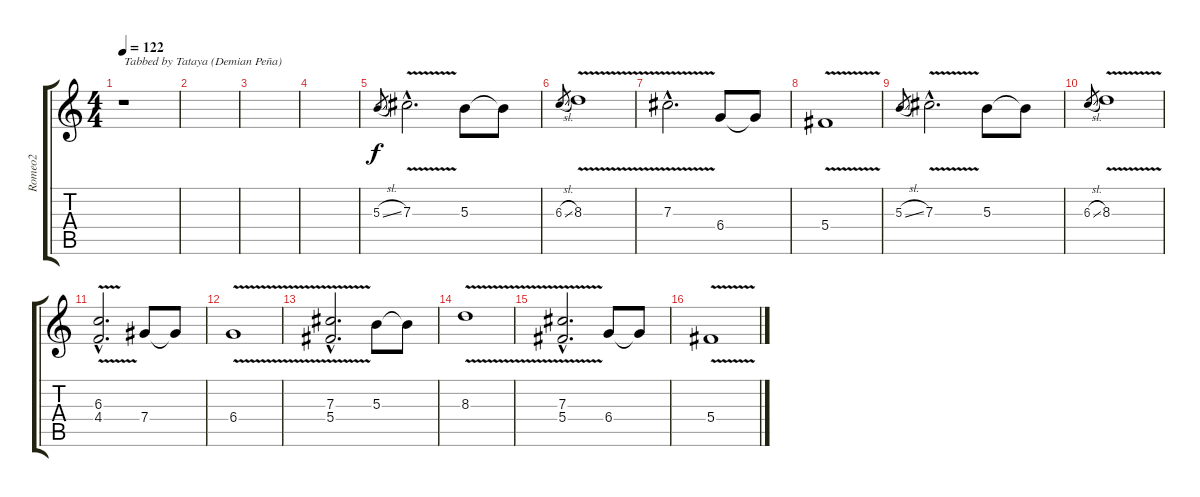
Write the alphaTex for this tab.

\track ("Romeo2" "Romeo2") {instrument distortionguitar}
\staff {score tabs}
\tuning (Eb4 Bb3 Gb3 Db3 Ab2 Eb2) {hide}
\ts (4 4)
\tempo 122
\clef g2
\ks c
r.1{txt "Tabbed by Tataya (Demian Peña)" dy f instrument distortionguitar} |
|
|
|
5.3{sl}.8{gr} 7.3{v hac}.2{d} 5.3.8 5.3{t}.8 |
6.3{sl}.8{gr} 8.3{v}.1 |
7.3{v hac}.2{d} 6.4.8 6.4{t}.8 |
5.4{v}.1 |
5.3{sl}.8{gr} 7.3{v hac}.2{d} 5.3.8 5.3{t}.8 |
6.3{sl}.8{gr} 8.3{v}.1 |
(6.3{v hac} 4.4{hac}).2{d} 7.4.8 7.4{t}.8 |
6.4{v}.1 |
(7.3{v hac} 5.4{hac}).2{d} 5.3.8 5.3{t}.8 |
8.3{v}.1 |
(7.3{v hac} 5.4{hac}).2{d} 6.4.8 6.4{t}.8 |
5.4{v}.1
